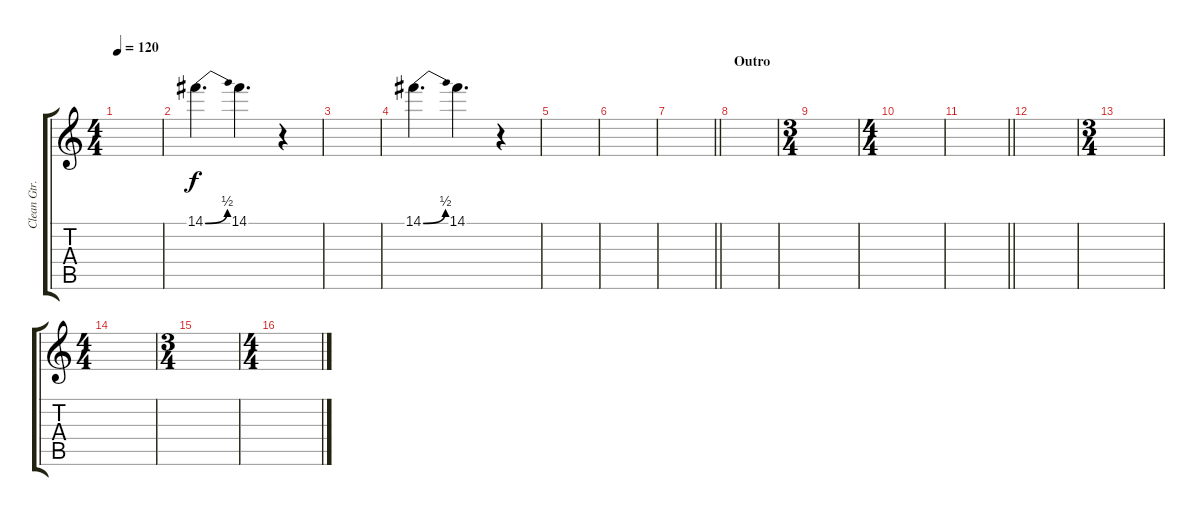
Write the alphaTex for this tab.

\track ("Clean Gtr." "Clean Gtr.") {instrument electricguitarclean}
\staff {score tabs}
\tuning (E4 B3 G3 D3 A2 E2) {hide}
\ts (4 4)
\tempo 120
\clef g2
\ks c
|
14.1{be (bend 0 0 60 2)}.4{d} 14.1.4{d} r.4 |
|
14.1{be (bend 0 0 60 2)}.4{d} 14.1.4{d} r.4 |
|
|
\barLineRight lightlight
|
\section ("" "Outro")
|
\ts (3 4)
|
\ts (4 4)
|
\barLineRight lightlight
|
\section ("" "")
|
\ts (3 4)
|
\ts (4 4)
|
\ts (3 4)
|
\ts (4 4)
